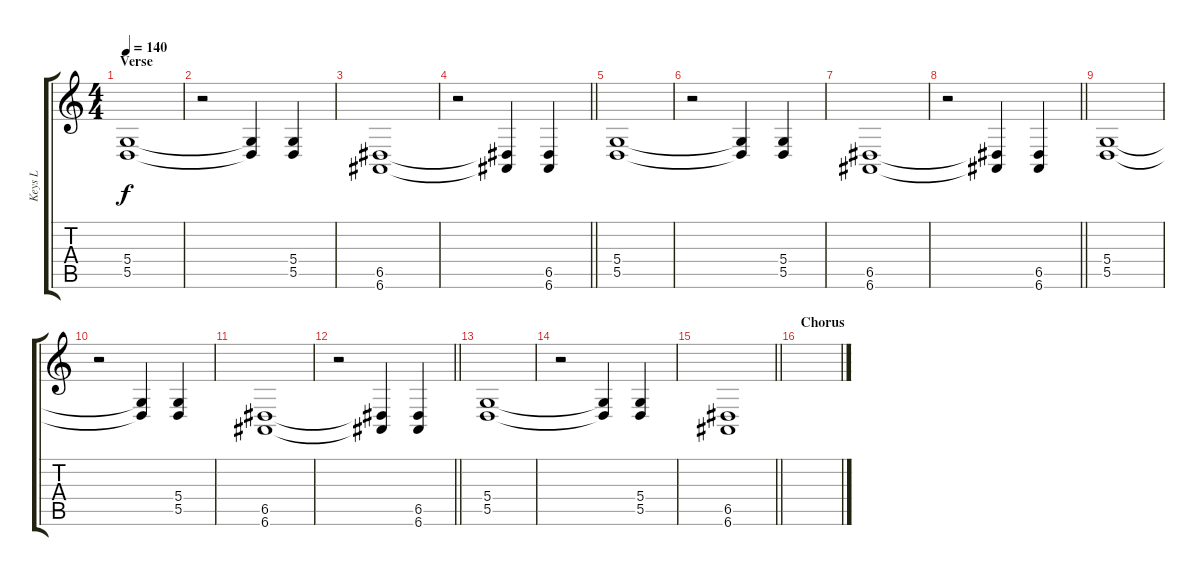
\track ("Keys L" "Keys L") {instrument electricpiano1}
\staff {score tabs}
\tuning (E4 B3 G3 D3 A2 E2) {hide}
\ts (4 4)
\section ("" "Verse")
\tempo 140
\clef g2
\ks c
(5.4 5.5).1{dy f} |
r.2 (5.4{t} 5.5{t}).4 (5.4 5.5).4 |
(6.5 6.6).1 |
\barLineRight lightlight
r.2 (6.5{t} 6.6{t}).4 (6.5 6.6).4 |
(5.4 5.5).1 |
r.2 (5.4{t} 5.5{t}).4 (5.4 5.5).4 |
(6.5 6.6).1 |
\barLineRight lightlight
r.2 (6.5{t} 6.6{t}).4 (6.5 6.6).4 |
(5.4 5.5).1 |
r.2 (5.4{t} 5.5{t}).4 (5.4 5.5).4 |
(6.5 6.6).1 |
\barLineRight lightlight
r.2 (6.5{t} 6.6{t}).4 (6.5 6.6).4 |
(5.4 5.5).1 |
r.2 (5.4{t} 5.5{t}).4 (5.4 5.5).4 |
\barLineRight lightlight
(6.5 6.6).1 |
\section ("" "Chorus")
